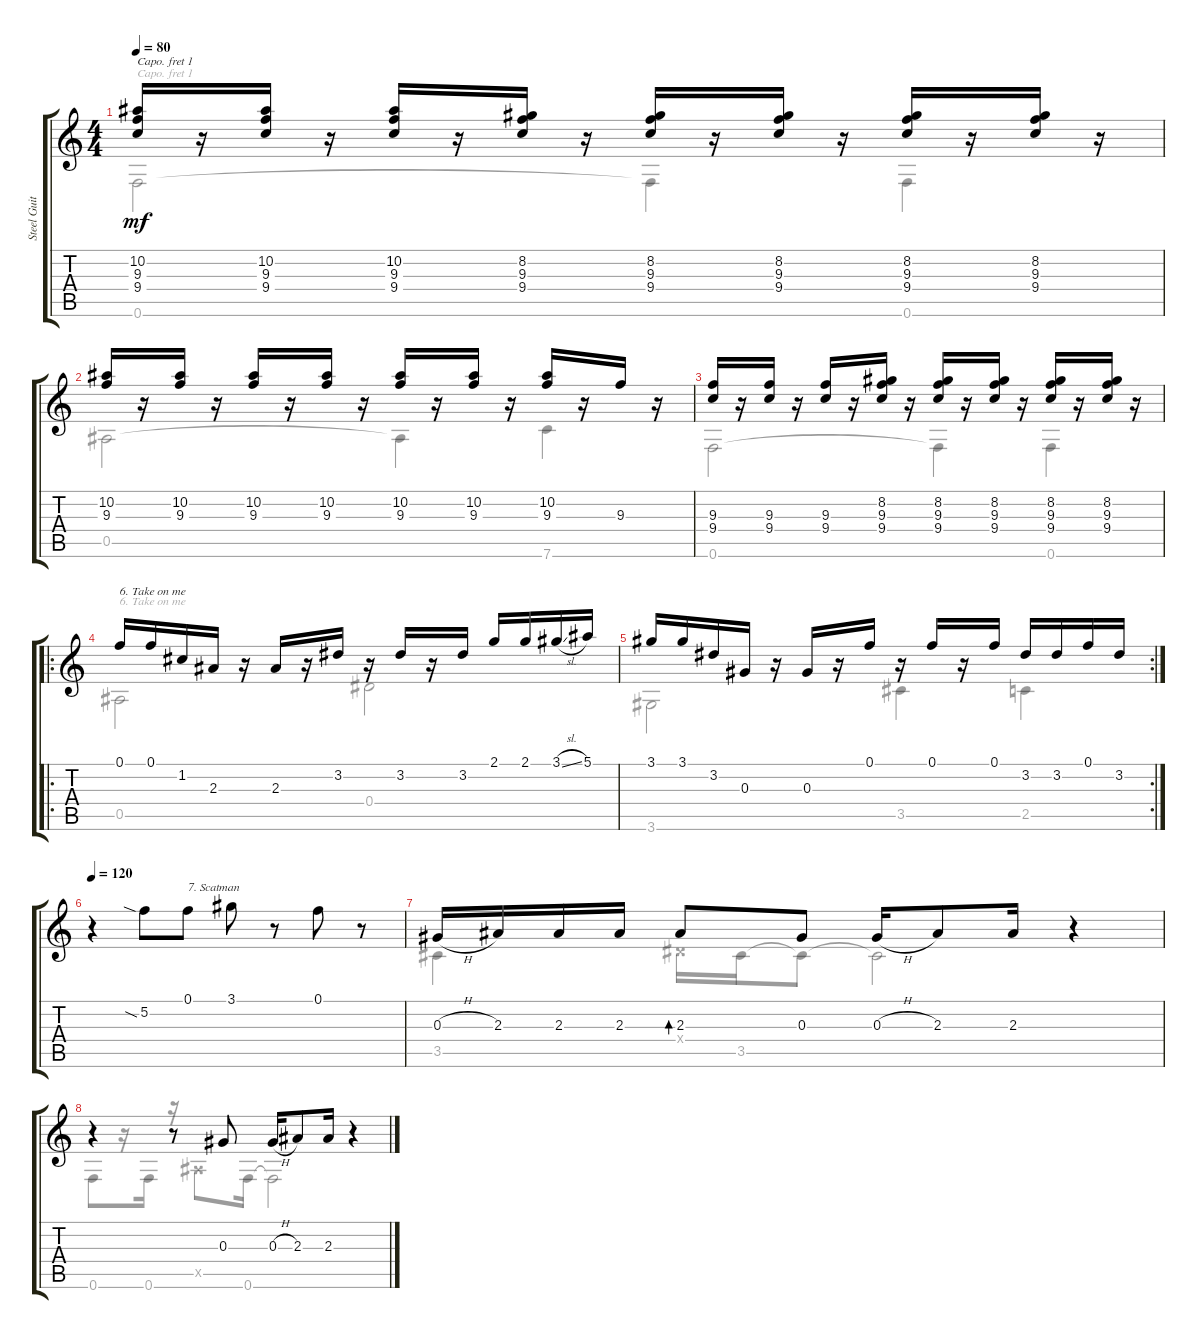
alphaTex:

\track ("Steel Guitar" "Steel Guit") {instrument acousticguitarsteel}
\staff {score tabs}
\capo 1
\tuning (E4 B3 G3 D3 A2 E2) {hide}
\voice
\ts (4 4)
\tempo 80
\clef g2
\ks c
(10.2 9.3 9.4).16{dy mf} r.16 (10.2 9.3 9.4).16 r.16 (10.2 9.3 9.4).16 r.16 (8.2 9.3 9.4).16 r.16 (8.2 9.3 9.4).16 r.16 (8.2 9.3 9.4).16 r.16 (8.2 9.3 9.4).16 r.16 (8.2 9.3 9.4).16 r.16 |
(10.2 9.3).16 r.16 (10.2 9.3).16 r.16 (10.2 9.3).16 r.16 (10.2 9.3).16 r.16 (10.2 9.3).16 r.16 (10.2 9.3).16 r.16 (10.2 9.3).16 r.16 9.3.16 r.16 |
(9.3 9.4).16 r.16 (9.3 9.4).16 r.16 (9.3 9.4).16 r.16 (8.2 9.3 9.4).16 r.16 (8.2 9.3 9.4).16 r.16 (8.2 9.3 9.4).16 r.16 (8.2 9.3 9.4).16 r.16 (8.2 9.3 9.4).16 r.16 |
\ro
0.1.16{txt "6. Take on me"} 0.1.16 1.2.16 2.3.16 r.16 2.3.16 r.16 3.2.16 r.16 3.2.16 r.16 3.2.16 2.1.16 2.1.16 3.1{sl}.16 5.1.16 |
\rc 2
3.1.16 3.1.16 3.2.16 0.3.16 r.16 0.3.16 r.16 0.1.16 r.16 0.1.16 r.16 0.1.16 3.2.16 3.2.16 0.1.16 3.2.16 |
\tempo 120
r.4 5.2{sia}.8 0.1.8{txt "7. Scatman"} 3.1.8 r.8 0.1.8 r.8 |
0.3{h}.16 2.3.16 2.3.16 2.3.16 2.3.8{bd 30} 0.3.8 0.3{h}.16 2.3.8 2.3.16 r.4 |
r.4 r.8 0.3.8 0.3{h}.16 2.3.8 2.3.16 r.4
\voice
\clef g2
\ottava regular
\simile none
\ks c
0.6.2{dy mf} 0.6{t}.4 0.6.4 |
0.5.2 0.5{t}.4 7.6.4 |
0.6.2 0.6{t}.4 0.6.4 |
0.5.2{txt "6. Take on me"} 0.4.2 |
3.6.2 3.5.4 2.5.4 |
|
3.5.4 0.4{x}.16 3.5.16 3.5{t}.8 3.5{t}.2 |
0.6.8 r.16 0.6.16 r.16 0.5{x}.8 0.6.16 0.6{t}.2
